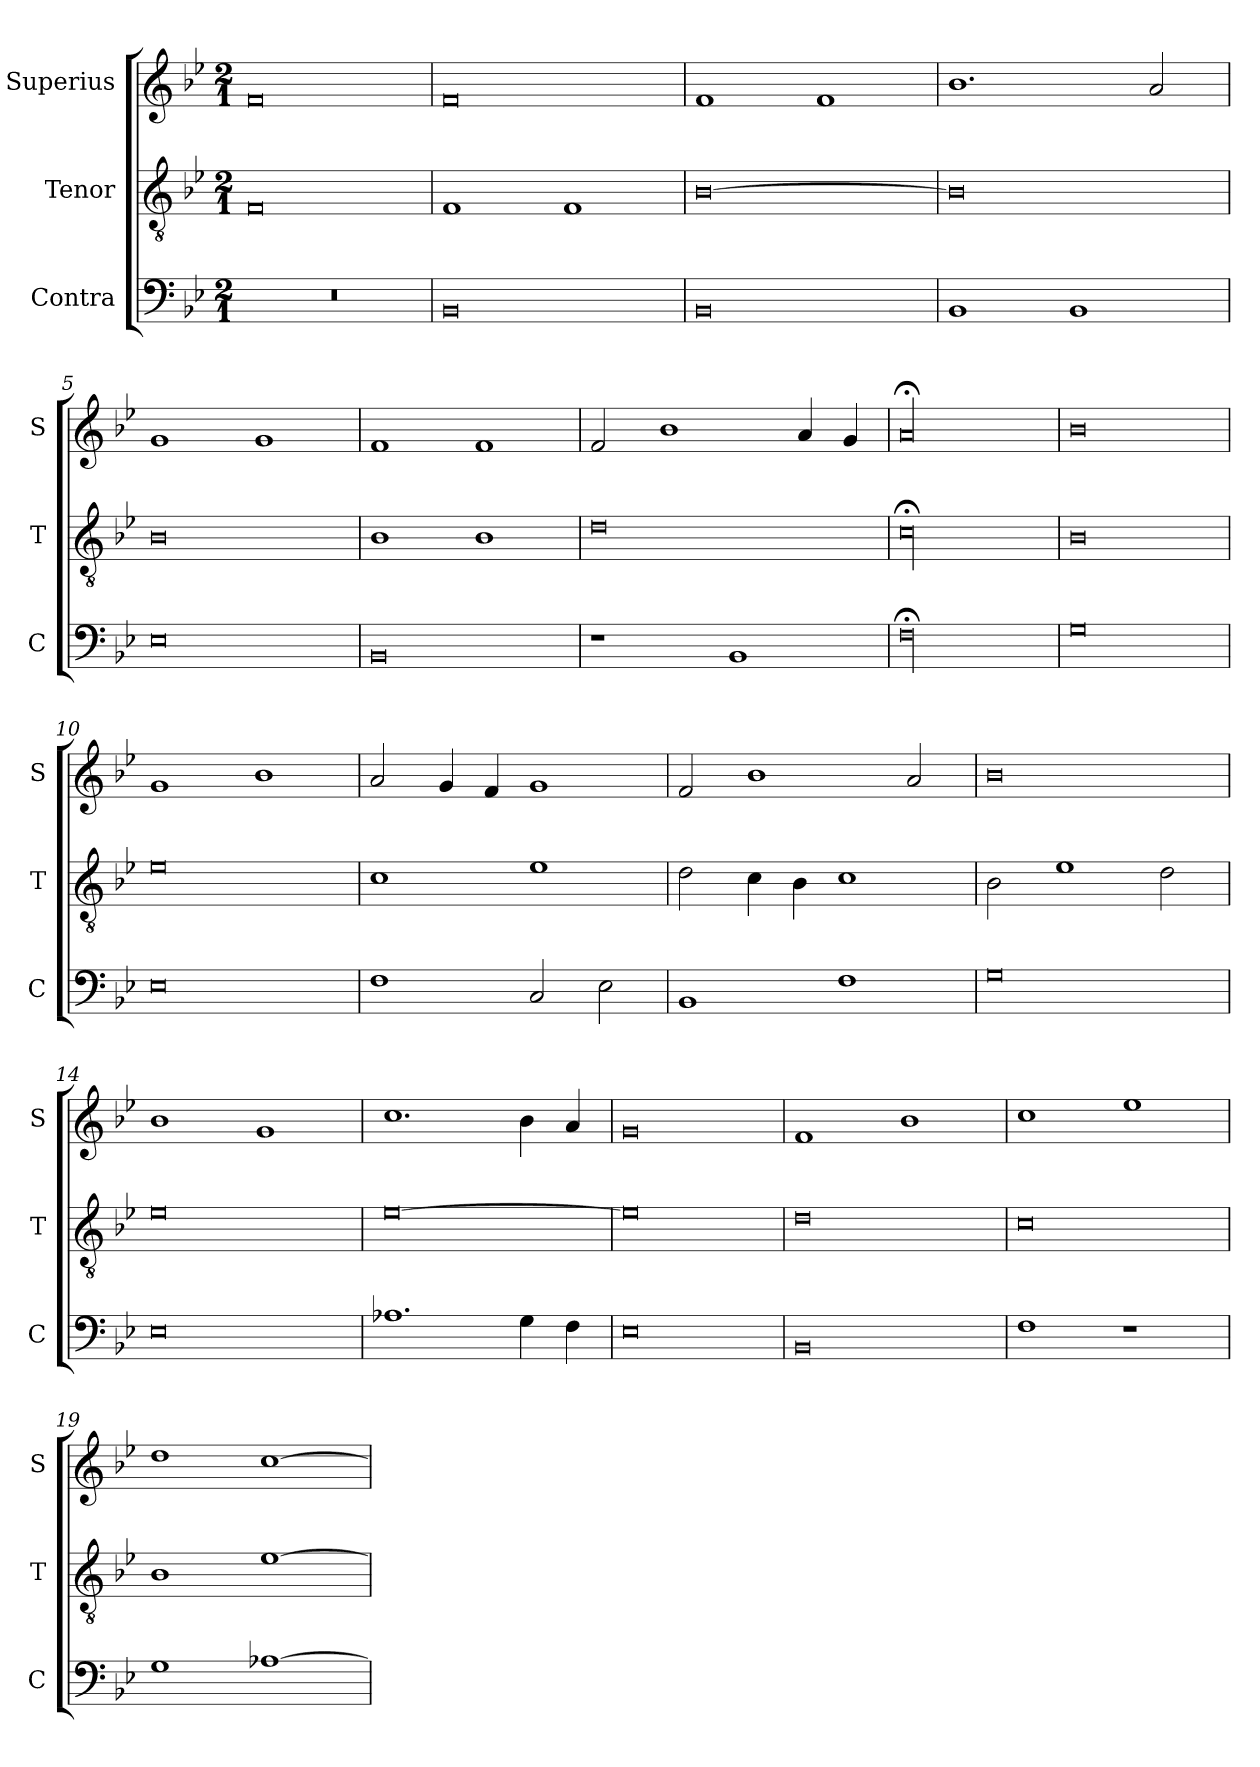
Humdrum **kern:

**kern	**kern	**kern
*part3	*part2	*part1
*staff3	*staff2	*staff1
*I"Contra	*I"Tenor	*I"Superius
*I'C	*I'T	*I'S
*clefF4	*clefGv2	*clefG2
*k[b-e-]	*k[b-e-]	*k[b-e-]
*M2/1	*M2/1	*M2/1
=1	=1	=1
0r	0F	0f
=2	=2	=2
0BB-	1F	0f
.	1F	.
=3	=3	=3
0BB-	[0B-	1f
.	.	1f
=4	=4	=4
1BB-	0B-]	1.b-
1BB-	.	.
.	.	2a/
=5	=5	=5
0E-	0B-	1g
.	.	1g
=6	=6	=6
0BB-	1B-	1f
.	1B-	1f
=7	=7	=7
1r	0d	2f/
.	.	1b-
1BB-	.	.
.	.	4a/
.	.	4g/
=8	=8	=8
!LO:N:vis=00	!LO:N:vis=00	!LO:N:vis=00
0F;<	0c;<	0a;<
=9	=9	=9
0G	0B-	0b-
=10	=10	=10
0E-	0e-	1g
.	.	1b-
=11	=11	=11
1F	1c	2a/
.	.	4g/
.	.	4f/
2C/	1e-	1g
2E-\	.	.
=12	=12	=12
1BB-	2d\	2f/
.	4c\	1b-
.	4B-\	.
1F	1c	.
.	.	2a/
=13	=13	=13
0G	2B-\	0b-
.	1e-	.
.	2d\	.
=14	=14	=14
0E-	0e-	1b-
.	.	1g
=15	=15	=15
1.A-X	[0e-	1.cc
4G\	.	4b-\
4F\	.	4a/
=16	=16	=16
0E-	0e-]	0g
=17	=17	=17
0BB-	0d	1f
.	.	1b-
=18	=18	=18
1F	0c	1cc
1r	.	1ee-
=19	=19	=19
1G	1B-	1dd
[1A-X	[1e-	[1cc
=	=	=
*-	*-	*-
